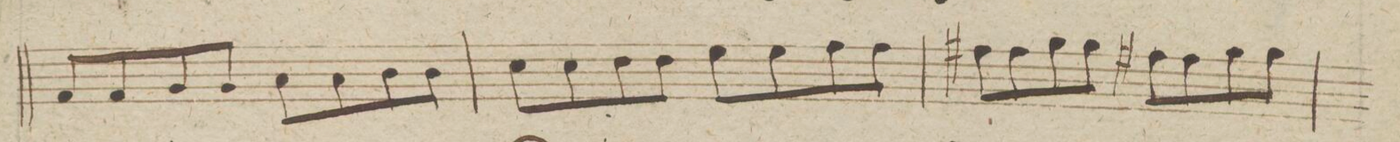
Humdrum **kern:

**kern	**dynam
*I"Violino 1mo	*
*clefG2	*
*k[]	*
*met(c|)	*
*M2/2	*
8f/L	.
8f/	.
8g/	.
8g/J	.
8a\L	.
8a\	.
8b\	.
8b\J	.
=198	=198
8cc\L	.
8cc\	.
8dd\	.
8dd\J	.
8ee\L	.
8ee\	.
8ff\	.
8ff\J	.
=199	=199
8ff#X\L	.
8ff#\	.
8gg\	.
8gg\J	.
8ff#X\L	.
8ff#\	.
8gg\	.
8gg\J	.
=200	=200
*-	*-
